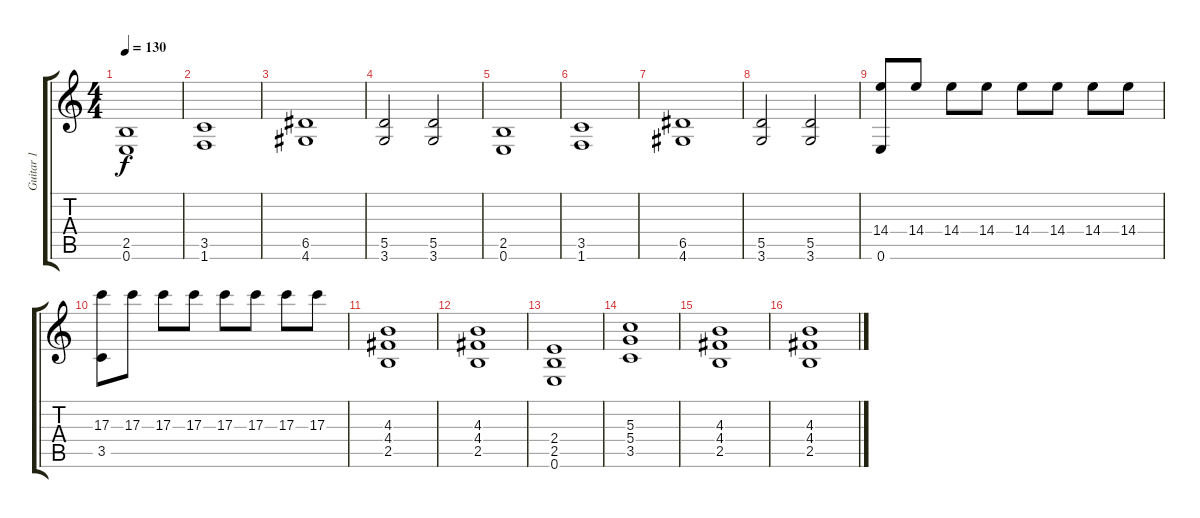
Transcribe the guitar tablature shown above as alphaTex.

\track ("Guitar 1" "Guitar 1") {instrument distortionguitar}
\staff {score tabs}
\tuning (E4 B3 G3 D3 A2 E2) {hide}
\ts (4 4)
\tempo 130
\clef g2
\ks c
(2.5 0.6).1{dy f} |
(3.5 1.6).1 |
(6.5 4.6).1 |
(5.5 3.6).2 (5.5 3.6).2 |
(2.5 0.6).1 |
(3.5 1.6).1 |
(6.5 4.6).1 |
(5.5 3.6).2 (5.5 3.6).2 |
(14.4 0.6).8 14.4.8 14.4.8 14.4.8 14.4.8 14.4.8 14.4.8 14.4.8 |
(17.3 3.5).8 17.3.8 17.3.8 17.3.8 17.3.8 17.3.8 17.3.8 17.3.8 |
(4.3 4.4 2.5).1 |
(4.3 4.4 2.5).1 |
(2.4 2.5 0.6).1 |
(5.3 5.4 3.5).1 |
(4.3 4.4 2.5).1 |
(4.3 4.4 2.5).1
